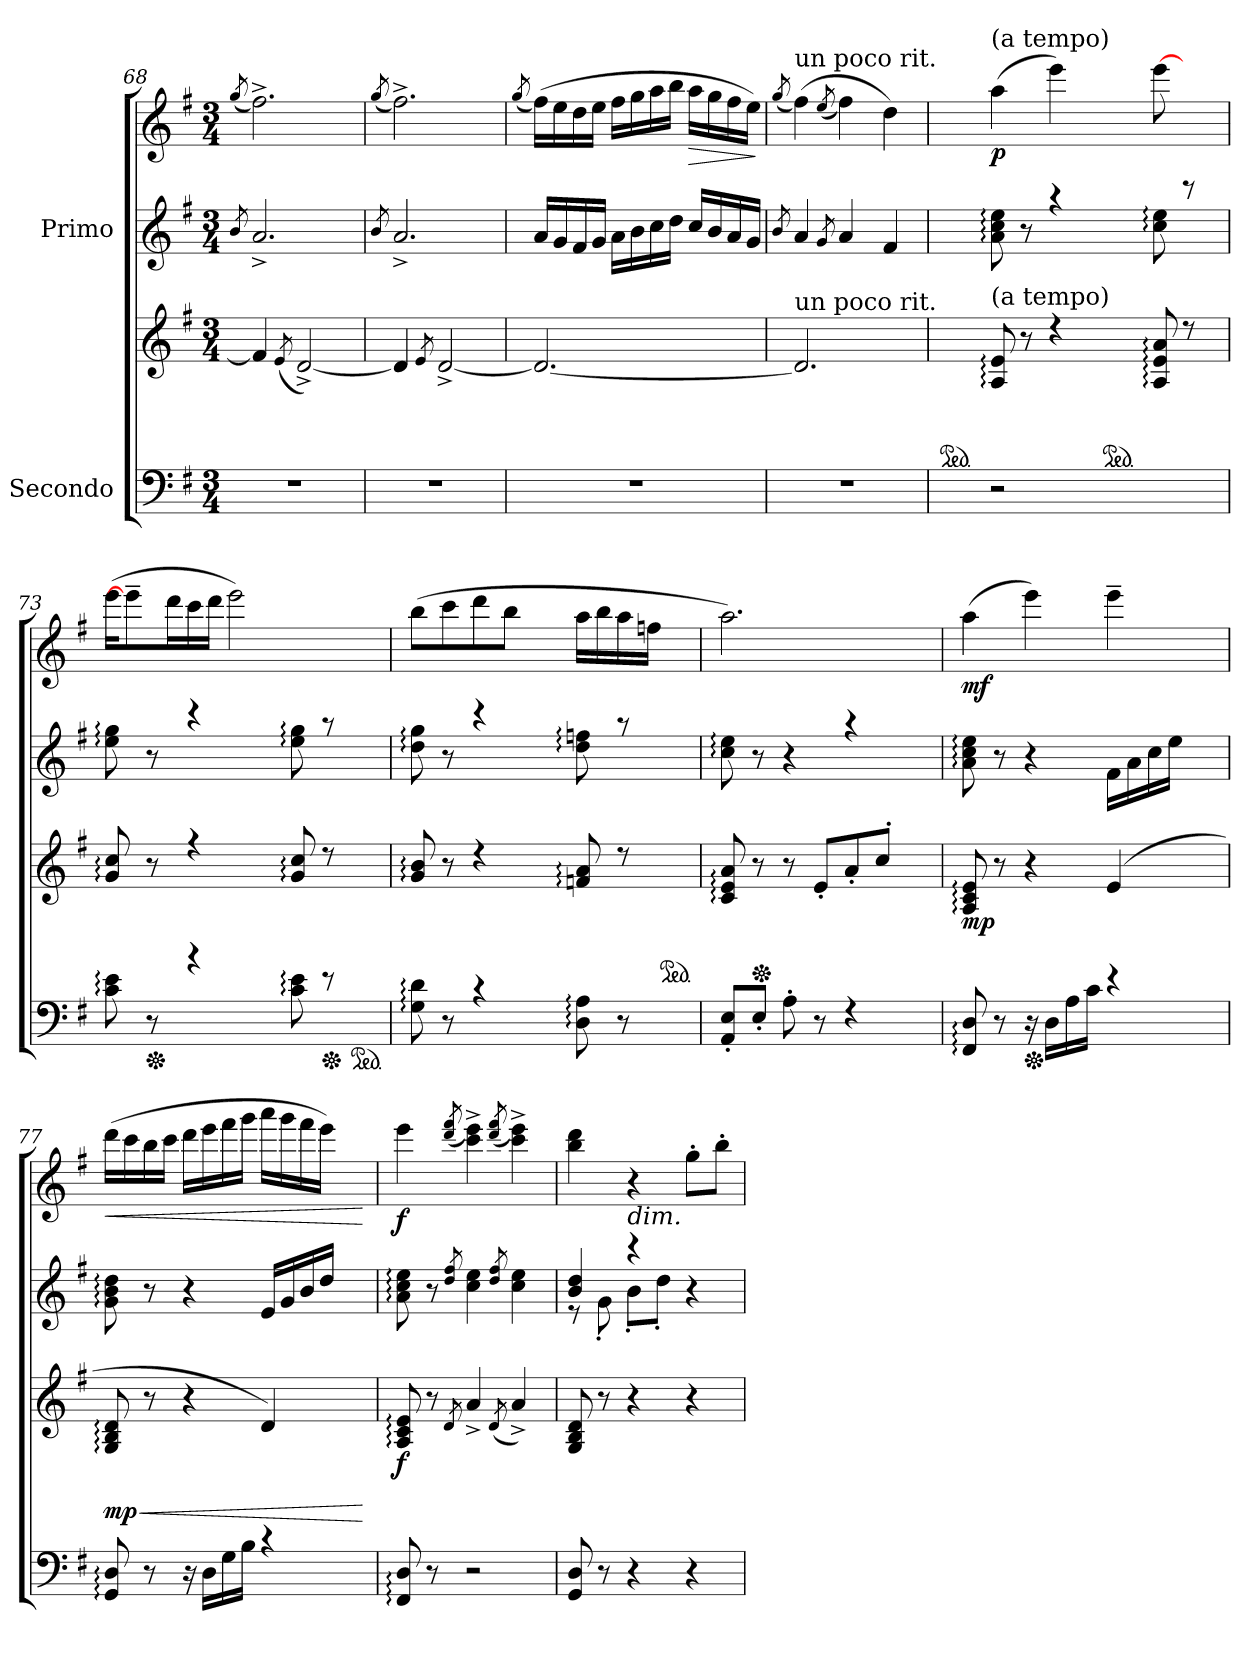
**kern	**kern	**dynam	**kern	**kern	**dynam
*part2	*part2	*part2	*part1	*part1	*part1
*staff4	*staff3	*staff3/4	*staff2	*staff1	*staff1/2
*I"Secondo	*	*	*I"Primo	*	*
*clefF4	*clefG2	*	*clefG2	*clefG2	*
*k[f#]	*k[f#]	*	*k[f#]	*k[f#]	*
*M3/4	*M3/4	*	*M3/4	*M3/4	*
=68	=68	=68	=68	=68	=68
.	.	.	8qb/	(<8qgg/	.
2.r	4f#/]	.	2.a^/	2.ff#^\)	.
.	(<8qe/	.	.	.	.
.	[2d^/)	.	.	.	.
=69	=69	=69	=69	=69	=69
.	.	.	8qb/	(<8qgg/	.
2.r	4d/]	.	2.a^/	2.ff#^\)	.
.	8qe/	.	.	.	.
.	[2d^/	.	.	.	.
!!LO:LB:g=z
=70	=70	=70	=70	=70	=70
.	.	.	.	(<8qgg/	.
2.r	2.d/_	.	16a/LL	(>16ff#\LL)	.
.	.	.	16g/	16ee\	.
.	.	.	16f#/	16dd\	.
.	.	.	16g/JJ	16ee\JJ	.
.	.	.	16a\LL	16ff#\LL	.
.	.	.	16b\	16gg\	.
.	.	.	16cc\	16aa\	.
.	.	.	16dd\JJ	16bb\JJ	.
!	!	!	!	!	!LO:HP:b
.	.	.	16cc/LL	16aa\LL	>
.	.	.	16b/	16gg\	.
.	.	.	16a/	16ff#\	.
.	.	.	16g/JJ	16ee\JJ)	.
.	.	.	.	.	]
=71	=71	=71	=71	=71	=71
*	*	*	*	*MM86	*
.	.	.	8qb/	(<8qgg/	.
!	!	!	!	!LO:TX:a:t=un poco rit.	!
!	!LO:TX:a:t=un poco rit.	!	!	!	!
2.r	2.d/]	.	4a/	(>4ff#\)	.
*	*	*	*	*MM80	*
.	.	.	8qg/	(<8qee/	.
.	.	.	4a/	4ff#\)	.
*	*	*	*	*MM70	*
.	.	.	4f#/	4dd\)	.
=72	=72	=72	=72	=72	=72
*	*ped	*	*	*	*
*	*	*	*	*MM360	*
*	*^	*	*^	*	*
8ryy	8A!yy	8ryy	.	16a!LLyy	8ryy	8ryy	.
.	.	.	.	16cc!JJyy	.	.	.
*	*	*	*	*	*	*MM104	*
!	!	!	!	!	!	!LO:TX:a:t=(a tempo)	!
!	!LO:TX:a:t=(a tempo)	!	!	!	!	!	!
!	!	!	!	!	!	!	!LO:DY:b
2r	8A/: 8e/:	4ryy	.	8a\: 8cc\: 8ee\:	4ryy	(>4aa\	p
.	8r	.	.	8r	.	.	.
.	4r	8ryy	.	4r	8ryy	4eee\)	.
.	.	16.ryy	.	.	16..ryy	.	.
*	*ped	*	*	*	*	*	*
.	.	64A!LLLLyy	.	.	.	.	.
.	.	64e!JJJJyy	.	.	64cc!yy	.	.
8ryy	8A/: 8e/: 8a/:	8ryy	.	8cc\: 8ee\:	8ryy	[8eee\	.
16..ryy	8r	16..ryy	.	8r	16..ryy	8ryy	.
64c!yy	.	64g!yy	.	.	64ee!yy	.	.
=73	=73	=73	=73	=73	=73	=73	=73
*^	*	*	*	*	*	*	*
8c\: 8e\:	4ryy	8g/: 8cc/:	4ryy	.	8ee\: 8gg\:	4ryy	(>16eee\LL	.
.	.	.	.	.	.	.	8eee~\]	.
*Xped	*	*	*	*	*	*	*	*
8r	.	8r	.	.	8r	.	.	.
.	.	.	.	.	.	.	16ddd\	.
4r	8ryy	4r	8ryy	.	4r	8ryy	16ccc\	.
.	.	.	.	.	.	.	16ddd\JJ	.
.	16..ryy	.	16..ryy	.	.	16..ryy	2eee\)	.
.	64c!yy	.	64g!yy	.	.	64ee!yy	.	.
8c\: 8e\:	8ryy	8g/: 8cc/:	8ryy	.	8ee\: 8gg\:	8ryy	.	.
*Xped	*	*	*	*	*	*	*	*
8r	16..ryy	8r	16..ryy	.	8r	16..ryy	.	.
*ped	*	*	*	*	*	*	*	*
.	64G!yy	.	64g!yy	.	.	64dd!yy	.	.
8ryy	8ryy	8ryy	8ryy	.	8ryy	8ryy	.	.
=74	=74	=74	=74	=74	=74	=74	=74	=74
8G\: 8d\:	4ryy	8g/: 8b/:	4ryy	.	8dd\: 8gg\:	4ryy	(>8bb\L	.
8r	.	8r	.	.	8r	.	8ccc\	.
4r	8ryy	4r	8ryy	.	4r	8ryy	8ddd\	.
.	16..ryy	.	16..ryy	.	.	16..ryy	8bb\J	.
.	64D!yy	.	64fn!yy	.	.	64dd!yy	.	.
8D\: 8A\:	4ryy	8fn/: 8a/:	8ryy	.	8dd\: 8ffn\:	8ryy	16aa\LL	.
.	.	.	.	.	.	.	16bb\	.
8r	.	8r	16.ryy	.	8r	16..ryy	16aa\	.
.	.	.	.	.	.	.	16ffn\JJ	.
*	*	*ped	*	*	*	*	*	*
.	.	.	64c!LLLLyy	.	.	.	.	.
.	.	.	64e!JJJJyy	.	.	64cc!yy	.	.
!!LO:LB:g=z
=75	=75	=75	=75	=75	=75	=75	=75	=75
8AA/' 8E/'L	2ryy	8c/: 8e/: 8a/:	2ryy	.	8cc\: 8ee\:	2ryy	2.aa\)	.
*	*	*Xped	*	*	*	*	*	*
8E'/J	.	8r	.	.	8r	.	.	.
8A'\	.	8r	.	.	4r	.	.	.
8r	.	8e'/L	.	.	.	.	.	.
4r	8ryy	8a'/	8ryy	.	4r	8ryy	.	.
.	16.ryy	8cc'/J	16.ryy	.	.	16.ryy	.	.
.	32FF#!yy	.	64A!LLLLyy	.	.	64a!LLLLyy	.	.
.	.	.	64c!JJJJyy	.	.	64cc!JJJJyy	.	.
=76	=76	=76	=76	=76	=76	=76	=76	=76
!	!	!	!	!LO:DY:b	!	!	!	!LO:DY:b
8FF#/: 8D/:	2ryy	8A/: 8c/: 8e/:	2ryy	mp	8a\: 8cc\: 8ee\:	2ryy	(>4aa\	mf
8r	.	8r	.	.	8r	.	.	.
*Xped	*	*	*	*	*	*	*	*
16r	.	4r	.	.	4r	.	4eee\)	.
(>16D\LL	.	.	.	.	.	.	.	.
16A\	.	.	.	.	.	.	.	.
16c\JJ	.	.	.	.	.	.	.	.
4r	8ryy	(4e/	8ryy	.	16f#\LL	8ryy	4eee~\	.
.	.	.	.	.	16a\	.	.	.
.	16.ryy	.	16.ryy	.	16cc\	16.ryy	.	.
.	.	.	.	.	16ee\JJ	.	.	.
.	32GG!yy	.	64G!LLLLyy	.	.	64g!LLLLyy	.	.
.	.	.	64B!JJJJyy	.	.	64b!JJJJyy	.	.
=77	=77	=77	=77	=77	=77	=77	=77	=77
!	!	!	!	!LO:HP:b	!	!	!	!LO:HP:b
!	!	!	!	!LO:DY:n=1:b	!	!	!	!
8GG/: 8D/:	2ryy	8G/: 8B/: 8d/:	2ryy	< mp	8g\: 8b\: 8dd\:	2ryy	(>16ddd\LL	<
.	.	.	.	.	.	.	16ccc\	.
8r	.	8r	.	.	8r	.	16bb\	.
.	.	.	.	.	.	.	16ccc\JJ	.
16r	.	4r	.	.	4r	.	16ddd\LL	.
(<16D\LL	.	.	.	.	.	.	16eee\	.
16G\	.	.	.	.	.	.	16fff#\	.
16B\JJ	.	.	.	.	.	.	16ggg\JJ	.
4r	8ryy	4d/)	8ryy	.	16e/LL	8ryy	16aaa\LL	.
.	.	.	.	.	16g/	.	16ggg\	.
.	16.ryy	.	16.ryy	.	16b/	16.ryy	16fff#\	.
.	.	.	.	.	16dd/JJ	.	16eee\JJ)	.
.	32FF#!yy	.	64A!LLLLyy	.	.	64a!LLLLyy	.	.
.	.	.	64c!JJJJyy	.	.	64cc!JJJJyy	.	.
*v	*v	*	*	*	*v	*v	*	*
*	*v	*v	*	*	*	*
.	.	[	.	.	[
=78	=78	=78	=78	=78	=78
!	!	!LO:DY:b	!	!	!LO:DY:b
8FF#/: 8D/:	8A/: 8c/: 8e/:	f	8a\: 8cc\: 8ee\:	4eee\	f
8r	8r	.	8r	.	.
.	8qd/	.	8qdd/ 8qff#/	(<8qddd/ 8qfff#/	.
2r	4a^/)	.	4cc\ 4ee\	4ccc\^ 4eee\^)	.
.	(<8qd/	.	8qdd/ 8qff#/	(<8qddd/ 8qfff#/	.
.	4a^/)	.	4cc\ 4ee\	4ccc\^ 4eee\^)	.
=79	=79	=79	=79	=79	=79
*	*	*	*^	*	*
8GG/ 8D/	8G/ 8B/ 8d/	.	4b/ 4dd/	8r	4bb\ 4ddd\	.
8r	8r	.	.	8g'\	.	.
!	!	!	!	!	!LO:TX:b:i:t=dim.	!
4r	4r	.	4r	8b'\L	4r	.
.	.	.	.	8dd'\J	.	.
4r	4r	.	4r	4rffyy	8gg'\L	.
.	.	.	.	.	8bb'\J	.
*	*	*	*v	*v	*	*
=	=	=	=	=	=
*-	*-	*-	*-	*-	*-
